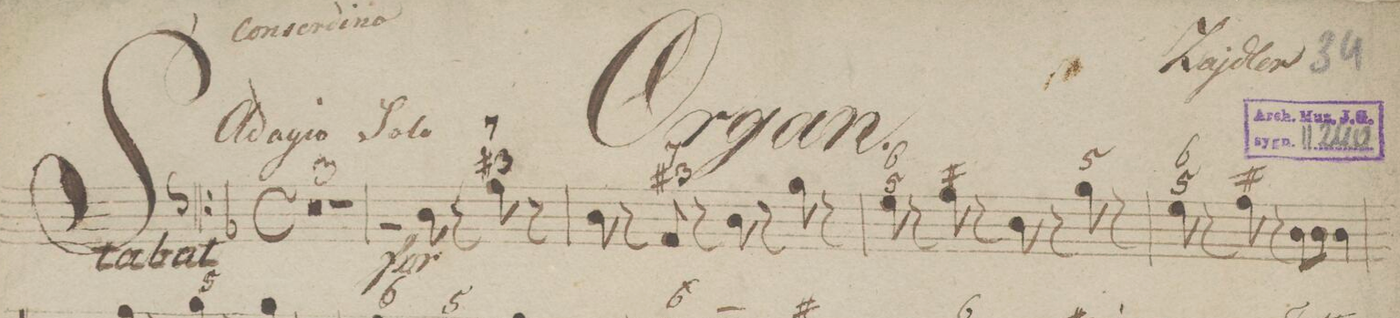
**kern	**fba	**dynam
*I"Organ.	*	*
*clefF4	*	*
*k[b-]	*	*
*met(c)	*	*
*M4/4	*	*
0r	.	.
=2	=2	=2
=3	=3	=3
1r	.	.
=4	=4	=4
2r	.	.
*8\right	*	*
8D\	.	f
8r	.	.
8A\	7 #3	.
8r	.	.
=5	=5	=5
8D\	.	.
8r	.	.
8AA/	7 #3	.
8r	.	.
8D\	.	.
8r	.	.
8B-\	.	.
8r	.	.
=6	=6	=6
8G\	6 5	.
8r	.	.
8A\	#	.
8r	.	.
8D\	.	.
8r	.	.
8B-\	5	.
8r	.	.
=7	=7	=7
8G\	6 5	.
8r	.	.
8A\	#	.
8r	.	.
8D\L	.	.
8D\J	.	.
*4\right	*	*
4D\	.	.
=8	=8	=8
*-	*-	*-
